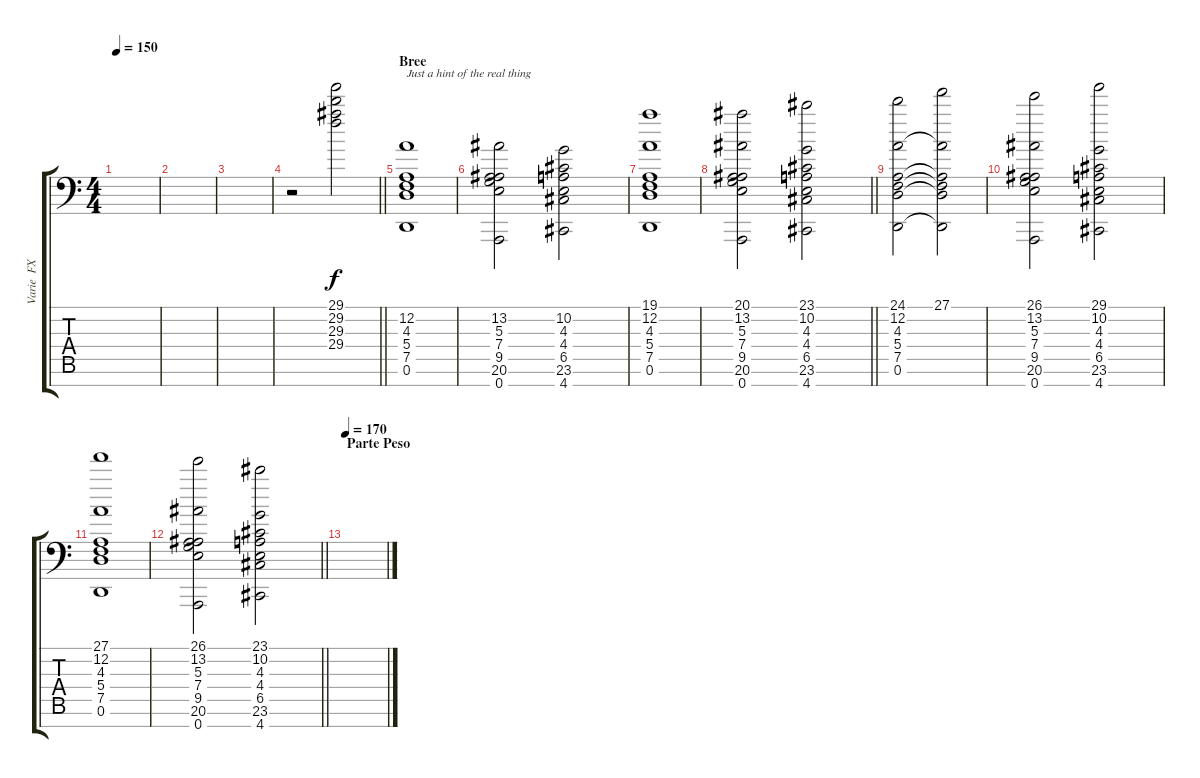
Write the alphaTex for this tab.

\track ("Varie  FX" "Varie  FX") {instrument stringensemble1}
\staff {score tabs}
\tuning (D4 A3 F3 C3 G2 D2 A1) {hide}
\ts (4 4)
\tempo 150
\clef f4
\ks c
|
|
|
\barLineRight lightlight
r.2 (29.1 29.2 29.3 29.4).2 |
\section ("" "Bree")
(12.2 4.3 5.4 7.5 0.6).1{txt "Just a hint of the real thing " instrument stringensemble1} |
(13.2 5.3 7.4 9.5 20.6 0.7).2 (10.2 4.3 4.4 6.5 23.6 4.7).2 |
(19.1 12.2 4.3 5.4 7.5 0.6).1 |
\barLineRight lightlight
(20.1 13.2 5.3 7.4 9.5 20.6 0.7).2 (23.1 10.2 4.3 4.4 6.5 23.6 4.7).2 |
(24.1 12.2 4.3 5.4 7.5 0.6).2 (27.1 12.2{t} 4.3{t} 5.4{t} 7.5{t} 0.6{t}).2 |
(26.1 13.2 5.3 7.4 9.5 20.6 0.7).2 (29.1 10.2 4.3 4.4 6.5 23.6 4.7).2 |
(27.1 12.2 4.3 5.4 7.5 0.6).1 |
\barLineRight lightlight
(26.1 13.2 5.3 7.4 9.5 20.6 0.7).2 (23.1 10.2 4.3 4.4 6.5 23.6 4.7).2 |
\section ("" "Parte Peso")
\tempo 170
